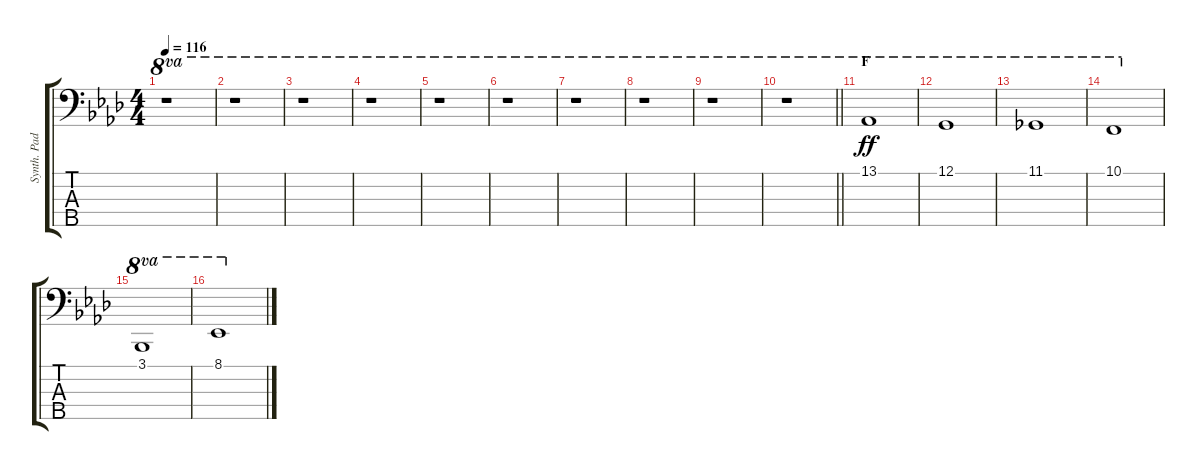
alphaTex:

\track ("Synth. Pad II" "Synth. Pad") {instrument pad2warm}
\staff {score tabs}
\tuning (G2 D2 A1 E1 B0) {hide}
\ts (4 4)
\tempo 116
\clef f4
\ks ab
r.1{ot 8va dy ff} |
r.1{ot 8va} |
r.1{ot 8va} |
r.1{ot 8va} |
r.1{ot 8va} |
r.1{ot 8va} |
r.1{ot 8va} |
r.1{ot 8va} |
r.1{ot 8va} |
\barLineRight lightlight
r.1{ot 8va} |
\section ("" "F")
13.1.1{ot 8va} |
12.1.1{ot 8va} |
11.1.1{ot 8va} |
10.1.1{ot 8va} |
3.1.1{ot 8va} |
8.1.1{ot 8va}
